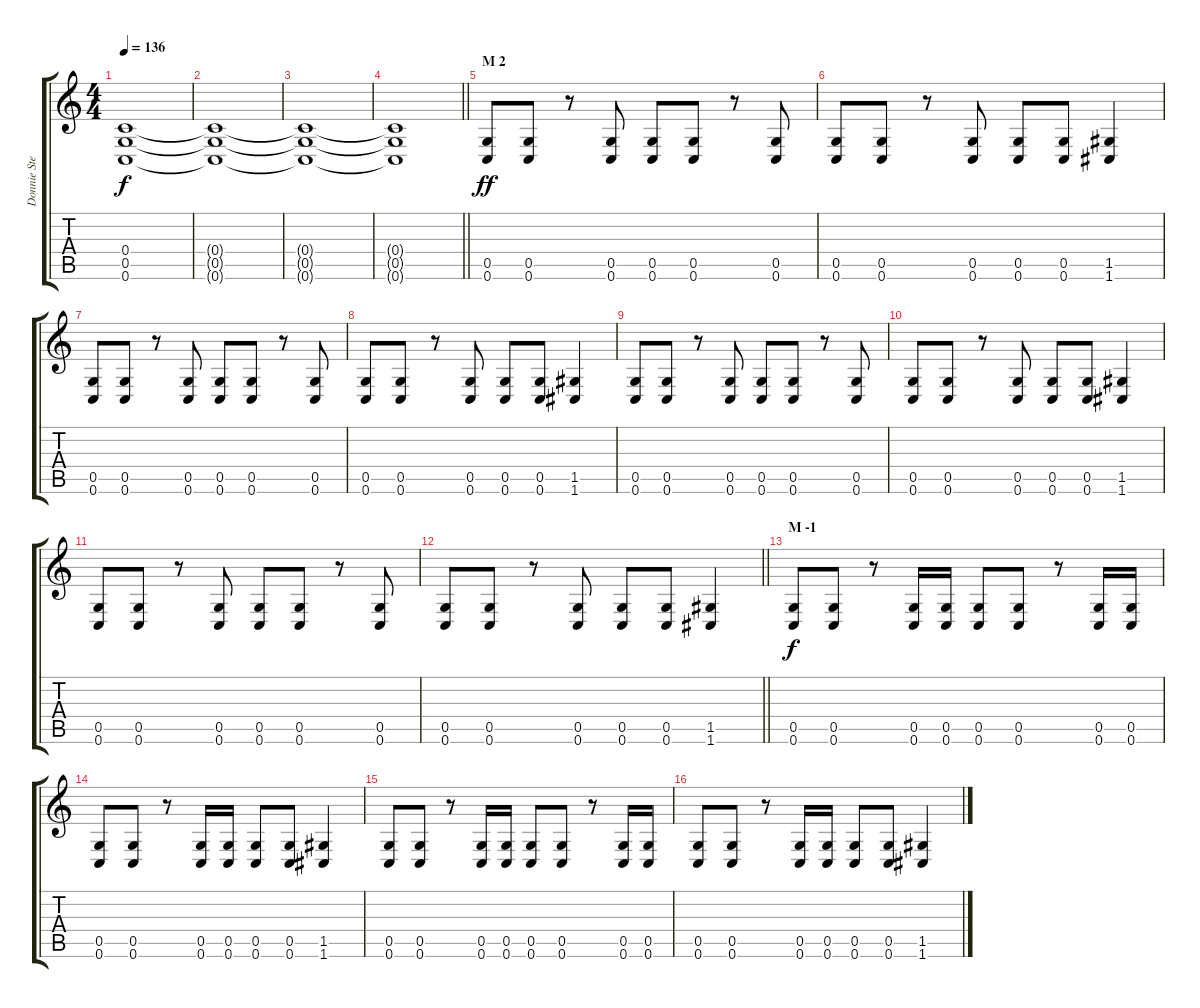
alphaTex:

\track ("Donnie Steele" "Donnie Ste") {instrument distortionguitar}
\staff {score tabs}
\tuning (D4 A3 F3 C3 G2 C2) {hide}
\ts (4 4)
\tempo 136
\clef g2
\ks c
(0.4{t} 0.5{t} 0.6{t}).1{dy f} |
(0.4{t} 0.5{t} 0.6{t}).1 |
(0.4{t} 0.5{t} 0.6{t}).1 |
\barLineRight lightlight
(0.4{t} 0.5{t} 0.6{t}).1 |
\section ("" "M 2")
(0.5 0.6).8{dy ff volume 13} (0.5 0.6).8 r.8 (0.5 0.6).8 (0.5 0.6).8 (0.5 0.6).8 r.8 (0.5 0.6).8 |
(0.5 0.6).8 (0.5 0.6).8 r.8 (0.5 0.6).8 (0.5 0.6).8 (0.5 0.6).8 (1.5 1.6).4 |
(0.5 0.6).8 (0.5 0.6).8 r.8 (0.5 0.6).8 (0.5 0.6).8 (0.5 0.6).8 r.8 (0.5 0.6).8 |
(0.5 0.6).8 (0.5 0.6).8 r.8 (0.5 0.6).8 (0.5 0.6).8 (0.5 0.6).8 (1.5 1.6).4 |
(0.5 0.6).8 (0.5 0.6).8 r.8 (0.5 0.6).8 (0.5 0.6).8 (0.5 0.6).8 r.8 (0.5 0.6).8 |
(0.5 0.6).8 (0.5 0.6).8 r.8 (0.5 0.6).8 (0.5 0.6).8 (0.5 0.6).8 (1.5 1.6).4 |
(0.5 0.6).8 (0.5 0.6).8 r.8 (0.5 0.6).8 (0.5 0.6).8 (0.5 0.6).8 r.8 (0.5 0.6).8 |
\barLineRight lightlight
(0.5 0.6).8 (0.5 0.6).8 r.8 (0.5 0.6).8 (0.5 0.6).8 (0.5 0.6).8 (1.5 1.6).4 |
\section ("" "M -1")
(0.5 0.6).8{dy f} (0.5 0.6).8 r.8 (0.5 0.6).16 (0.5 0.6).16 (0.5 0.6).8 (0.5 0.6).8 r.8 (0.5 0.6).16 (0.5 0.6).16 |
(0.5 0.6).8 (0.5 0.6).8 r.8 (0.5 0.6).16 (0.5 0.6).16 (0.5 0.6).8 (0.5 0.6).8 (1.5 1.6).4 |
(0.5 0.6).8 (0.5 0.6).8 r.8 (0.5 0.6).16 (0.5 0.6).16 (0.5 0.6).8 (0.5 0.6).8 r.8 (0.5 0.6).16 (0.5 0.6).16 |
(0.5 0.6).8 (0.5 0.6).8 r.8 (0.5 0.6).16 (0.5 0.6).16 (0.5 0.6).8 (0.5 0.6).8 (1.5 1.6).4
